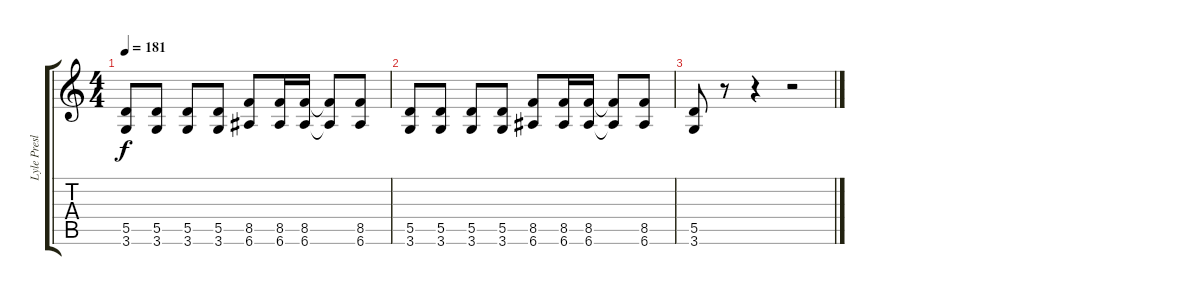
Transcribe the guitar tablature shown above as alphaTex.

\track ("Lyle Preslar" "Lyle Presl") {instrument distortionguitar}
\staff {score tabs}
\tuning (E4 B3 G3 D3 A2 E2) {hide}
\ts (4 4)
\tempo 181
\clef g2
\ks c
(5.5 3.6).8{dy f} (5.5 3.6).8 (5.5 3.6).8 (5.5 3.6).8 (8.5 6.6).8 (8.5 6.6).16 (8.5 6.6).16 (8.5{t} 6.6{t}).8 (8.5 6.6).8 |
(5.5 3.6).8 (5.5 3.6).8 (5.5 3.6).8 (5.5 3.6).8 (8.5 6.6).8 (8.5 6.6).16 (8.5 6.6).16 (8.5{t} 6.6{t}).8 (8.5 6.6).8 |
(5.5 3.6).8 r.8 r.4 r.2
